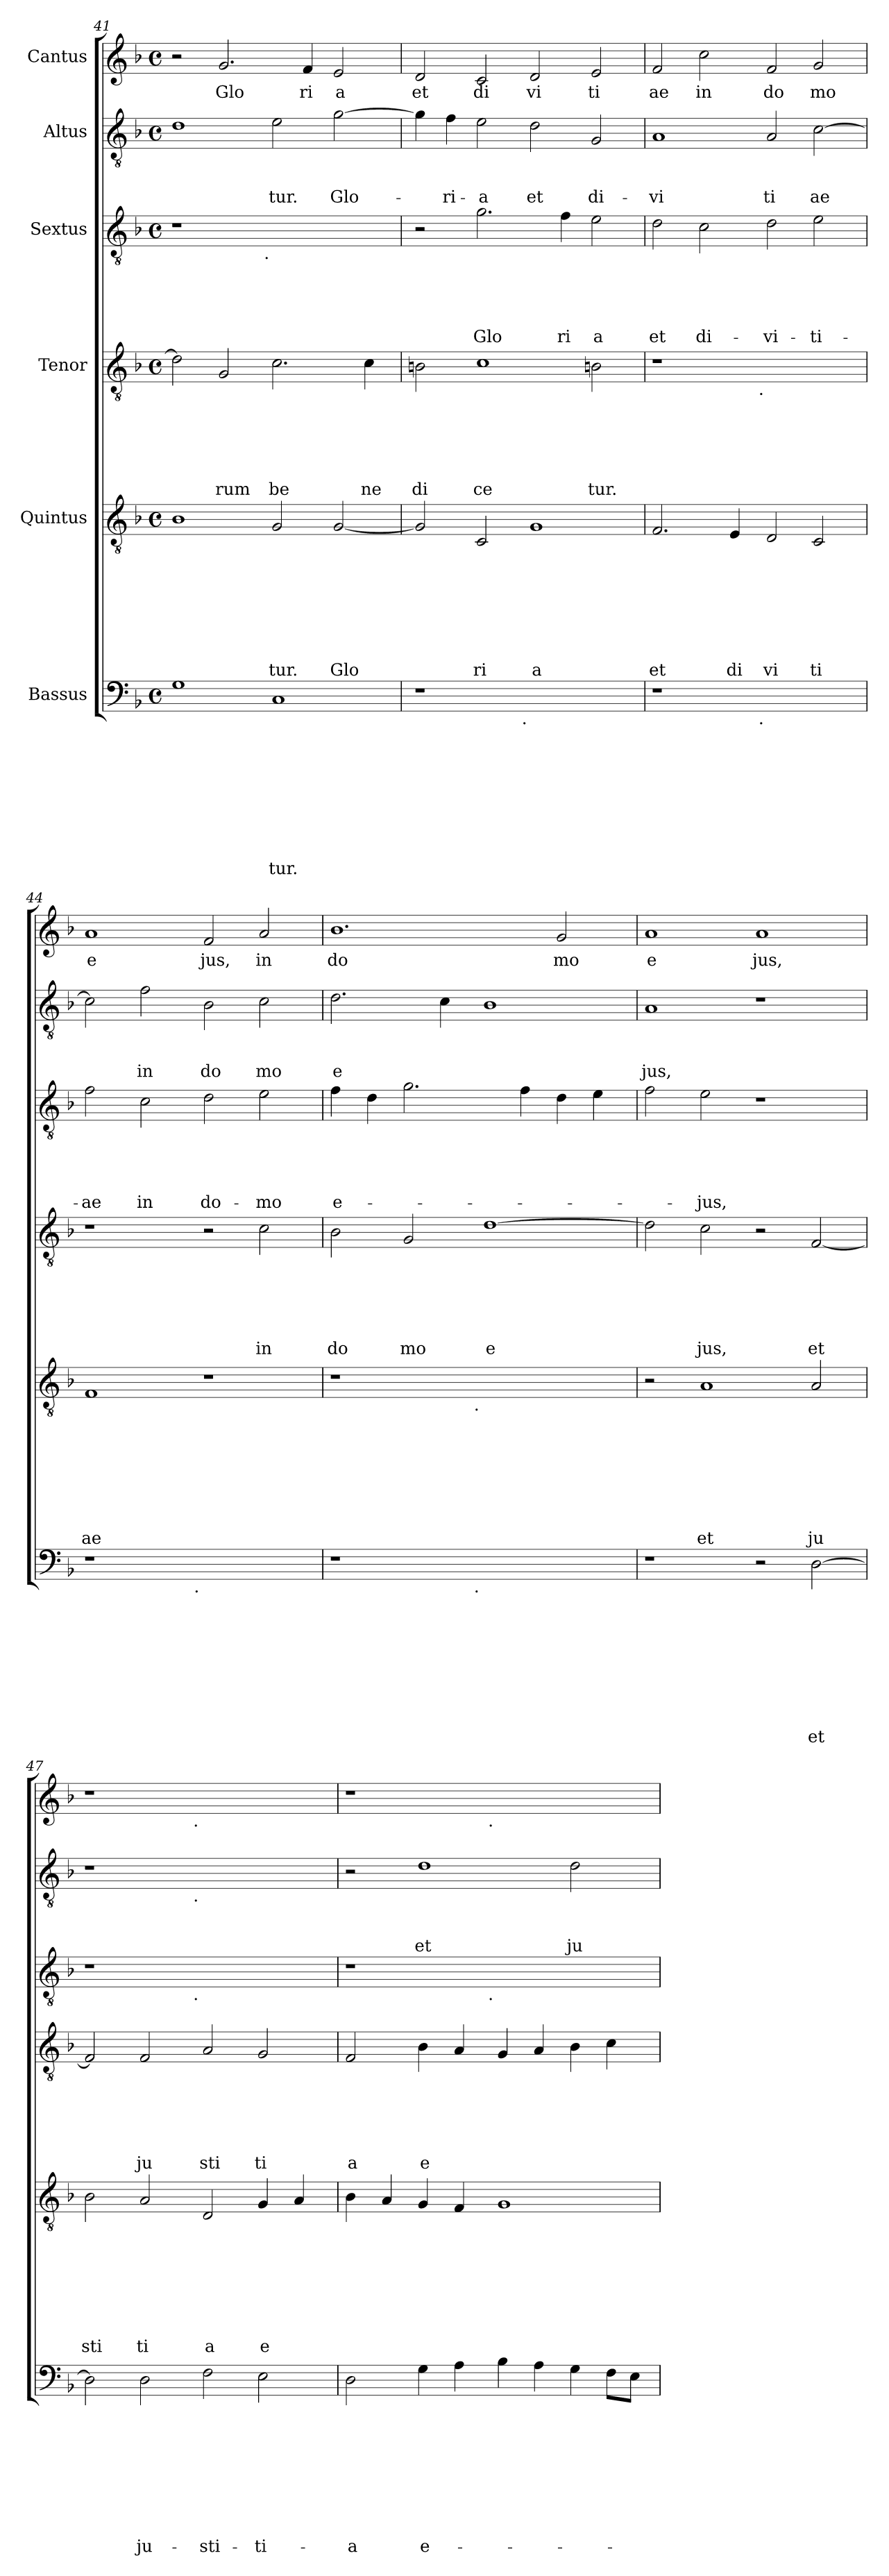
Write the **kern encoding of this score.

**kern	**text	**text	**text	**text	**text	**text	**text	**text	**text	**kern	**text	**text	**text	**text	**text	**text	**text	**text	**kern	**text	**text	**text	**text	**text	**text	**kern	**text	**text	**text	**text	**text	**kern	**text	**text	**text	**kern	**text
*part6	*part6	*part6	*part6	*part6	*part6	*part6	*part6	*part6	*part6	*part5	*part5	*part5	*part5	*part5	*part5	*part5	*part5	*part5	*part4	*part4	*part4	*part4	*part4	*part4	*part4	*part3	*part3	*part3	*part3	*part3	*part3	*part2	*part2	*part2	*part2	*part1	*part1
*staff6	*staff6	*staff6	*staff6	*staff6	*staff6	*staff6	*staff6	*staff6	*staff6	*staff5	*staff5	*staff5	*staff5	*staff5	*staff5	*staff5	*staff5	*staff5	*staff4	*staff4	*staff4	*staff4	*staff4	*staff4	*staff4	*staff3	*staff3	*staff3	*staff3	*staff3	*staff3	*staff2	*staff2	*staff2	*staff2	*staff1	*staff1
*I"Bassus	*	*	*	*	*	*	*	*	*	*I"Quintus	*	*	*	*	*	*	*	*	*I"Tenor	*	*	*	*	*	*	*I"Sextus	*	*	*	*	*	*I"Altus	*	*	*	*I"Cantus	*
*clefF4	*	*	*	*	*	*	*	*	*	*clefGv2	*	*	*	*	*	*	*	*	*clefGv2	*	*	*	*	*	*	*clefGv2	*	*	*	*	*	*clefGv2	*	*	*	*clefG2	*
*k[b-]	*	*	*	*	*	*	*	*	*	*k[b-]	*	*	*	*	*	*	*	*	*k[b-]	*	*	*	*	*	*	*k[b-]	*	*	*	*	*	*k[b-]	*	*	*	*k[b-]	*
*F:	*	*	*	*	*	*	*	*	*	*F:	*	*	*	*	*	*	*	*	*F:	*	*	*	*	*	*	*F:	*	*	*	*	*	*F:	*	*	*	*F:	*
*M4/4	*	*	*	*	*	*	*	*	*	*M4/4	*	*	*	*	*	*	*	*	*M4/4	*	*	*	*	*	*	*M4/4	*	*	*	*	*	*M4/4	*	*	*	*M4/4	*
*met(c)	*	*	*	*	*	*	*	*	*	*met(c)	*	*	*	*	*	*	*	*	*met(c)	*	*	*	*	*	*	*met(c)	*	*	*	*	*	*met(c)	*	*	*	*met(c)	*
=41	=41	=41	=41	=41	=41	=41	=41	=41	=41	=41	=41	=41	=41	=41	=41	=41	=41	=41	=41	=41	=41	=41	=41	=41	=41	=41	=41	=41	=41	=41	=41	=41	=41	=41	=41	=41	=41
*	*	*	*	*	*	*	*	*	*	*	*	*	*	*	*	*	*	*	*	*	*	*	*	*	*	*^	*	*	*	*	*	*	*	*	*	*	*
1G	.	.	.	.	.	.	.	.	.	1B-	.	.	.	.	.	.	.	.	2d\]	.	.	.	.	.	.	1r	2ryy	.	.	.	.	.	1d	.	.	.	2r	.
!	!	!	!	!	!	!	!	!	!	!	!	!	!	!	!	!	!	!	!	!	!	!	!	!	!LO:LY:b	!	!	!	!	!	!	!	!	!	!	!	!	!LO:LY:b
.	.	.	.	.	.	.	.	.	.	.	.	.	.	.	.	.	.	.	2G/	.	.	.	.	.	rum	.	4...ryy	.	.	.	.	.	.	.	.	.	2.g/	Glo
!	!	!	!	!	!	!	!	!	!	!	!	!	!	!	!	!	!	!	!	!	!	!	!	!	!	!	!LO:TX:b:t=.	!	!	!	!	!	!	!	!	!	!	!
.	.	.	.	.	.	.	.	.	.	.	.	.	.	.	.	.	.	.	.	.	.	.	.	.	.	.	1ryy	.	.	.	.	.	.	.	.	.	.	.
!	!	!	!	!	!	!	!	!	!LO:LY:b	!	!	!	!	!	!	!	!	!LO:LY:b	!	!	!	!	!	!	!LO:LY:b	!	!	!	!	!	!	!	!	!	!	!LO:LY:b	!	!
1C	.	.	.	.	.	.	.	.	tur.	2G/	.	.	.	.	.	.	.	tur.	2.c\	.	.	.	.	.	be	1ryy	.	.	.	.	.	.	2e\	.	.	-tur.	.	.
!	!	!	!	!	!	!	!	!	!	!	!	!	!	!	!	!	!	!	!	!	!	!	!	!	!	!	!	!	!	!	!	!	!	!	!	!	!	!LO:LY:b
.	.	.	.	.	.	.	.	.	.	.	.	.	.	.	.	.	.	.	.	.	.	.	.	.	.	.	.	.	.	.	.	.	.	.	.	.	4f/	ri
!	!	!	!	!	!	!	!	!	!	!	!	!	!	!	!	!	!	!LO:LY:b	!	!	!	!	!	!	!	!	!	!	!	!	!	!	!	!	!	!LO:LY:b	!	!LO:LY:b
.	.	.	.	.	.	.	.	.	.	[<2G/	.	.	.	.	.	.	.	Glo	.	.	.	.	.	.	.	.	.	.	.	.	.	.	[>2g\	.	.	Glo-	2e/	a
!	!	!	!	!	!	!	!	!	!	!	!	!	!	!	!	!	!	!	!	!	!	!	!	!	!LO:LY:b	!	!	!	!	!	!	!	!	!	!	!	!	!
.	.	.	.	.	.	.	.	.	.	.	.	.	.	.	.	.	.	.	4c\	.	.	.	.	.	ne	.	.	.	.	.	.	.	.	.	.	.	.	.
.	.	.	.	.	.	.	.	.	.	.	.	.	.	.	.	.	.	.	.	.	.	.	.	.	.	.	32ryy	.	.	.	.	.	.	.	.	.	.	.
=42	=42	=42	=42	=42	=42	=42	=42	=42	=42	=42	=42	=42	=42	=42	=42	=42	=42	=42	=42	=42	=42	=42	=42	=42	=42	=42	=42	=42	=42	=42	=42	=42	=42	=42	=42	=42	=42	=42
!	!	!	!	!	!	!	!	!	!	!	!	!	!	!	!	!	!	!	!	!	!	!	!	!	!LO:LY:b	!	!	!	!	!	!	!	!	!	!	!	!	!LO:LY:b
*^	*	*	*	*	*	*	*	*	*	*	*	*	*	*	*	*	*	*	*	*	*	*	*	*	*	*v	*v	*	*	*	*	*	*	*	*	*	*	*
1r	2ryy	.	.	.	.	.	.	.	.	.	2G/]	.	.	.	.	.	.	.	.	2Bn\	.	.	.	.	.	di	2r	.	.	.	.	.	4g\]	.	.	.	2d/	et
!	!	!	!	!	!	!	!	!	!	!	!	!	!	!	!	!	!	!	!	!	!	!	!	!	!	!	!	!	!	!	!	!	!	!	!	!LO:LY:b	!	!
.	.	.	.	.	.	.	.	.	.	.	.	.	.	.	.	.	.	.	.	.	.	.	.	.	.	.	.	.	.	.	.	.	4f\	.	.	-ri-	.	.
!	!	!	!	!	!	!	!	!	!	!	!	!	!	!	!	!	!	!	!LO:LY:b	!	!	!	!	!	!	!LO:LY:b	!	!	!	!	!	!LO:LY:b	!	!	!	!LO:LY:b	!	!LO:LY:b
.	4...ryy	.	.	.	.	.	.	.	.	.	2C/	.	.	.	.	.	.	.	ri	1c	.	.	.	.	.	ce	2.g\	.	.	.	.	Glo	2e\	.	.	-a	2c/	di
!	!LO:TX:b:t=.	!	!	!	!	!	!	!	!	!	!	!	!	!	!	!	!	!	!	!	!	!	!	!	!	!	!	!	!	!	!	!	!	!	!	!	!	!
.	1ryy	.	.	.	.	.	.	.	.	.	.	.	.	.	.	.	.	.	.	.	.	.	.	.	.	.	.	.	.	.	.	.	.	.	.	.	.	.
!	!	!	!	!	!	!	!	!	!	!	!	!	!	!	!	!	!	!	!LO:LY:b	!	!	!	!	!	!	!	!	!	!	!	!	!	!	!	!	!LO:LY:b	!	!LO:LY:b
1ryy	.	.	.	.	.	.	.	.	.	.	1G	.	.	.	.	.	.	.	a	.	.	.	.	.	.	.	.	.	.	.	.	.	2d\	.	.	et	2d/	vi
!	!	!	!	!	!	!	!	!	!	!	!	!	!	!	!	!	!	!	!	!	!	!	!	!	!	!	!	!	!	!	!	!LO:LY:b	!	!	!	!	!	!
.	.	.	.	.	.	.	.	.	.	.	.	.	.	.	.	.	.	.	.	.	.	.	.	.	.	.	4f\	.	.	.	.	ri	.	.	.	.	.	.
!	!	!	!	!	!	!	!	!	!	!	!	!	!	!	!	!	!	!	!	!	!	!	!	!	!	!LO:LY:b	!	!	!	!	!	!LO:LY:b	!	!	!	!LO:LY:b	!	!LO:LY:b
.	.	.	.	.	.	.	.	.	.	.	.	.	.	.	.	.	.	.	.	2Bn\	.	.	.	.	.	tur.	2e\	.	.	.	.	a	2G/	.	.	di-	2e/	ti
.	32ryy	.	.	.	.	.	.	.	.	.	.	.	.	.	.	.	.	.	.	.	.	.	.	.	.	.	.	.	.	.	.	.	.	.	.	.	.	.
!!LO:PB:g=z
=43	=43	=43	=43	=43	=43	=43	=43	=43	=43	=43	=43	=43	=43	=43	=43	=43	=43	=43	=43	=43	=43	=43	=43	=43	=43	=43	=43	=43	=43	=43	=43	=43	=43	=43	=43	=43	=43	=43
!	!	!	!	!	!	!	!	!	!	!	!	!	!	!	!	!	!	!	!LO:LY:b	!	!	!	!	!	!	!	!	!	!	!	!	!LO:LY:b	!	!	!	!LO:LY:b	!	!LO:LY:b
*	*	*	*	*	*	*	*	*	*	*	*	*	*	*	*	*	*	*	*	*^	*	*	*	*	*	*	*	*	*	*	*	*	*	*	*	*	*	*
1r	2ryy	.	.	.	.	.	.	.	.	.	2.F/	.	.	.	.	.	.	.	et	1r	2ryy	.	.	.	.	.	.	2d\	.	.	.	.	et	1A	.	.	-vi	2f/	ae
!	!	!	!	!	!	!	!	!	!	!	!	!	!	!	!	!	!	!	!	!	!	!	!	!	!	!	!	!	!	!	!	!	!LO:LY:b	!	!	!	!	!	!LO:LY:b
.	4...ryy	.	.	.	.	.	.	.	.	.	.	.	.	.	.	.	.	.	.	.	4...ryy	.	.	.	.	.	.	2c\	.	.	.	.	di-	.	.	.	.	2cc\	in
!	!	!	!	!	!	!	!	!	!	!	!	!	!	!	!	!	!	!	!LO:LY:b	!	!	!	!	!	!	!	!	!	!	!	!	!	!	!	!	!	!	!	!
.	.	.	.	.	.	.	.	.	.	.	4E/	.	.	.	.	.	.	.	di	.	.	.	.	.	.	.	.	.	.	.	.	.	.	.	.	.	.	.	.
!	!	!	!	!	!	!	!	!	!	!	!	!	!	!	!	!	!	!	!	!	!LO:TX:b:t=.	!	!	!	!	!	!	!	!	!	!	!	!	!	!	!	!	!	!
!	!LO:TX:b:t=.	!	!	!	!	!	!	!	!	!	!	!	!	!	!	!	!	!	!	!	!	!	!	!	!	!	!	!	!	!	!	!	!	!	!	!	!	!	!
.	1ryy	.	.	.	.	.	.	.	.	.	.	.	.	.	.	.	.	.	.	.	1ryy	.	.	.	.	.	.	.	.	.	.	.	.	.	.	.	.	.	.
!	!	!	!	!	!	!	!	!	!	!	!	!	!	!	!	!	!	!	!LO:LY:b	!	!	!	!	!	!	!	!	!	!	!	!	!	!LO:LY:b	!	!	!	!LO:LY:b	!	!LO:LY:b
1ryy	.	.	.	.	.	.	.	.	.	.	2D/	.	.	.	.	.	.	.	vi	1ryy	.	.	.	.	.	.	.	2d\	.	.	.	.	-vi-	2A/	.	.	ti	2f/	do
!	!	!	!	!	!	!	!	!	!	!	!	!	!	!	!	!	!	!	!LO:LY:b	!	!	!	!	!	!	!	!	!	!	!	!	!	!LO:LY:b	!	!	!	!LO:LY:b	!	!LO:LY:b
.	.	.	.	.	.	.	.	.	.	.	2C/	.	.	.	.	.	.	.	ti	.	.	.	.	.	.	.	.	2e\	.	.	.	.	-ti-	[>2c\	.	.	ae	2g/	mo
.	32ryy	.	.	.	.	.	.	.	.	.	.	.	.	.	.	.	.	.	.	.	32ryy	.	.	.	.	.	.	.	.	.	.	.	.	.	.	.	.	.	.
=44	=44	=44	=44	=44	=44	=44	=44	=44	=44	=44	=44	=44	=44	=44	=44	=44	=44	=44	=44	=44	=44	=44	=44	=44	=44	=44	=44	=44	=44	=44	=44	=44	=44	=44	=44	=44	=44	=44	=44
!	!	!	!	!	!	!	!	!	!	!	!	!	!	!	!	!	!	!	!LO:LY:b	!	!	!	!	!	!	!	!	!	!	!	!	!	!LO:LY:b	!	!	!	!	!	!LO:LY:b
*	*	*	*	*	*	*	*	*	*	*	*	*	*	*	*	*	*	*	*	*v	*v	*	*	*	*	*	*	*	*	*	*	*	*	*	*	*	*	*	*
1r	2ryy	.	.	.	.	.	.	.	.	.	1F	.	.	.	.	.	.	.	ae	1r	.	.	.	.	.	.	2f\	.	.	.	.	-ae	2c\]	.	.	.	1a	e
!	!	!	!	!	!	!	!	!	!	!	!	!	!	!	!	!	!	!	!	!	!	!	!	!	!	!	!	!	!	!	!	!LO:LY:b	!	!	!	!LO:LY:b	!	!
.	4...ryy	.	.	.	.	.	.	.	.	.	.	.	.	.	.	.	.	.	.	.	.	.	.	.	.	.	2c\	.	.	.	.	in	2f\	.	.	in	.	.
!	!LO:TX:b:t=.	!	!	!	!	!	!	!	!	!	!	!	!	!	!	!	!	!	!	!	!	!	!	!	!	!	!	!	!	!	!	!	!	!	!	!	!	!
.	1ryy	.	.	.	.	.	.	.	.	.	.	.	.	.	.	.	.	.	.	.	.	.	.	.	.	.	.	.	.	.	.	.	.	.	.	.	.	.
!	!	!	!	!	!	!	!	!	!	!	!	!	!	!	!	!	!	!	!	!	!	!	!	!	!	!	!	!	!	!	!	!LO:LY:b	!	!	!	!LO:LY:b	!	!LO:LY:b
1ryy	.	.	.	.	.	.	.	.	.	.	1r	.	.	.	.	.	.	.	.	2r	.	.	.	.	.	.	2d\	.	.	.	.	do-	2B-\	.	.	do	2f/	jus,
!	!	!	!	!	!	!	!	!	!	!	!	!	!	!	!	!	!	!	!	!	!	!	!	!	!	!LO:LY:b	!	!	!	!	!	!LO:LY:b	!	!	!	!LO:LY:b	!	!LO:LY:b
.	.	.	.	.	.	.	.	.	.	.	.	.	.	.	.	.	.	.	.	2c\	.	.	.	.	.	in	2e\	.	.	.	.	-mo	2c\	.	.	mo	2a/	in
.	32ryy	.	.	.	.	.	.	.	.	.	.	.	.	.	.	.	.	.	.	.	.	.	.	.	.	.	.	.	.	.	.	.	.	.	.	.	.	.
=45	=45	=45	=45	=45	=45	=45	=45	=45	=45	=45	=45	=45	=45	=45	=45	=45	=45	=45	=45	=45	=45	=45	=45	=45	=45	=45	=45	=45	=45	=45	=45	=45	=45	=45	=45	=45	=45	=45
!	!	!	!	!	!	!	!	!	!	!	!	!	!	!	!	!	!	!	!	!	!	!	!	!	!	!LO:LY:b	!	!	!	!	!	!LO:LY:b	!	!	!	!LO:LY:b	!	!LO:LY:b
*	*	*	*	*	*	*	*	*	*	*	*^	*	*	*	*	*	*	*	*	*	*	*	*	*	*	*	*	*	*	*	*	*	*	*	*	*	*	*
1r	2ryy	.	.	.	.	.	.	.	.	.	1r	2ryy	.	.	.	.	.	.	.	.	2B-\	.	.	.	.	.	do	4f\	.	.	.	.	e-	2.d\	.	.	e	1.b-	do
.	.	.	.	.	.	.	.	.	.	.	.	.	.	.	.	.	.	.	.	.	.	.	.	.	.	.	.	4d\	.	.	.	.	.	.	.	.	.	.	.
!	!	!	!	!	!	!	!	!	!	!	!	!	!	!	!	!	!	!	!	!	!	!	!	!	!	!	!LO:LY:b	!	!	!	!	!	!	!	!	!	!	!	!
.	4...ryy	.	.	.	.	.	.	.	.	.	.	4...ryy	.	.	.	.	.	.	.	.	2G/	.	.	.	.	.	mo	2.g\	.	.	.	.	.	.	.	.	.	.	.
.	.	.	.	.	.	.	.	.	.	.	.	.	.	.	.	.	.	.	.	.	.	.	.	.	.	.	.	.	.	.	.	.	.	4c\	.	.	.	.	.
!	!	!	!	!	!	!	!	!	!	!	!	!LO:TX:b:t=.	!	!	!	!	!	!	!	!	!	!	!	!	!	!	!	!	!	!	!	!	!	!	!	!	!	!	!
!	!LO:TX:b:t=.	!	!	!	!	!	!	!	!	!	!	!	!	!	!	!	!	!	!	!	!	!	!	!	!	!	!	!	!	!	!	!	!	!	!	!	!	!	!
.	1ryy	.	.	.	.	.	.	.	.	.	.	1ryy	.	.	.	.	.	.	.	.	.	.	.	.	.	.	.	.	.	.	.	.	.	.	.	.	.	.	.
!	!	!	!	!	!	!	!	!	!	!	!	!	!	!	!	!	!	!	!	!	!	!	!	!	!	!	!LO:LY:b:rj	!	!	!	!	!	!	!	!	!	!	!	!
1ryy	.	.	.	.	.	.	.	.	.	.	1ryy	.	.	.	.	.	.	.	.	.	[>1d	.	.	.	.	.	e	.	.	.	.	.	.	1B-	.	.	.	.	.
.	.	.	.	.	.	.	.	.	.	.	.	.	.	.	.	.	.	.	.	.	.	.	.	.	.	.	.	4f\	.	.	.	.	.	.	.	.	.	.	.
!	!	!	!	!	!	!	!	!	!	!	!	!	!	!	!	!	!	!	!	!	!	!	!	!	!	!	!	!	!	!	!	!	!	!	!	!	!	!	!LO:LY:b
.	.	.	.	.	.	.	.	.	.	.	.	.	.	.	.	.	.	.	.	.	.	.	.	.	.	.	.	4d\	.	.	.	.	.	.	.	.	.	2g/	mo
.	.	.	.	.	.	.	.	.	.	.	.	.	.	.	.	.	.	.	.	.	.	.	.	.	.	.	.	4e\	.	.	.	.	.	.	.	.	.	.	.
.	32ryy	.	.	.	.	.	.	.	.	.	.	32ryy	.	.	.	.	.	.	.	.	.	.	.	.	.	.	.	.	.	.	.	.	.	.	.	.	.	.	.
=46	=46	=46	=46	=46	=46	=46	=46	=46	=46	=46	=46	=46	=46	=46	=46	=46	=46	=46	=46	=46	=46	=46	=46	=46	=46	=46	=46	=46	=46	=46	=46	=46	=46	=46	=46	=46	=46	=46	=46
!	!	!	!	!	!	!	!	!	!	!	!	!	!	!	!	!	!	!	!	!	!	!	!	!	!	!	!	!	!	!	!	!	!	!	!	!	!LO:LY:b	!	!LO:LY:b
*v	*v	*	*	*	*	*	*	*	*	*	*	*	*	*	*	*	*	*	*	*	*	*	*	*	*	*	*	*	*	*	*	*	*	*	*	*	*	*	*
*	*	*	*	*	*	*	*	*	*	*v	*v	*	*	*	*	*	*	*	*	*	*	*	*	*	*	*	*	*	*	*	*	*	*	*	*	*	*	*
1r	.	.	.	.	.	.	.	.	.	2r	.	.	.	.	.	.	.	.	2d\]	.	.	.	.	.	.	2f\	.	.	.	.	.	1A	.	.	jus,	1a	e
!	!	!	!	!	!	!	!	!	!	!	!	!	!	!	!	!	!	!LO:LY:b	!	!	!	!	!	!	!LO:LY:b	!	!	!	!	!	!LO:LY:b	!	!	!	!	!	!
.	.	.	.	.	.	.	.	.	.	1A	.	.	.	.	.	.	.	et	2c\	.	.	.	.	.	jus,	2e\	.	.	.	.	-jus,	.	.	.	.	.	.
!	!	!	!	!	!	!	!	!	!	!	!	!	!	!	!	!	!	!	!	!	!	!	!	!	!	!	!	!	!	!	!	!	!	!	!	!	!LO:LY:b
2r	.	.	.	.	.	.	.	.	.	.	.	.	.	.	.	.	.	.	2r	.	.	.	.	.	.	1r	.	.	.	.	.	1r	.	.	.	1a	jus,
!	!	!	!	!	!	!	!	!	!LO:LY:b	!	!	!	!	!	!	!	!	!LO:LY:b	!	!	!	!	!	!	!LO:LY:b	!	!	!	!	!	!	!	!	!	!	!	!
[>2D\	.	.	.	.	.	.	.	.	et	2A/	.	.	.	.	.	.	.	ju	[<2F/	.	.	.	.	.	et	.	.	.	.	.	.	.	.	.	.	.	.
=47	=47	=47	=47	=47	=47	=47	=47	=47	=47	=47	=47	=47	=47	=47	=47	=47	=47	=47	=47	=47	=47	=47	=47	=47	=47	=47	=47	=47	=47	=47	=47	=47	=47	=47	=47	=47	=47
!	!	!	!	!	!	!	!	!	!	!	!	!	!	!	!	!	!	!LO:LY:b	!	!	!	!	!	!	!	!	!	!	!	!	!	!	!	!	!	!	!
*	*	*	*	*	*	*	*	*	*	*	*	*	*	*	*	*	*	*	*	*	*	*	*	*	*	*^	*	*	*	*	*	*^	*	*	*	*^	*
2D\]	.	.	.	.	.	.	.	.	.	2B-\	.	.	.	.	.	.	.	sti	2F/]	.	.	.	.	.	.	1r	2ryy	.	.	.	.	.	1r	2ryy	.	.	.	1r	2ryy	.
!	!	!	!	!	!	!	!	!	!LO:LY:b	!	!	!	!	!	!	!	!	!LO:LY:b	!	!	!	!	!	!	!LO:LY:b	!	!	!	!	!	!	!	!	!	!	!	!	!	!	!
2D\	.	.	.	.	.	.	.	.	ju-	2A/	.	.	.	.	.	.	.	ti	2F/	.	.	.	.	.	ju	.	4...ryy	.	.	.	.	.	.	4...ryy	.	.	.	.	4...ryy	.
!	!	!	!	!	!	!	!	!	!	!	!	!	!	!	!	!	!	!	!	!	!	!	!	!	!	!	!	!	!	!	!	!	!	!	!	!	!	!	!LO:TX:b:t=.	!
!	!	!	!	!	!	!	!	!	!	!	!	!	!	!	!	!	!	!	!	!	!	!	!	!	!	!	!	!	!	!	!	!	!	!LO:TX:b:t=.	!	!	!	!	!	!
!	!	!	!	!	!	!	!	!	!	!	!	!	!	!	!	!	!	!	!	!	!	!	!	!	!	!	!LO:TX:b:t=.	!	!	!	!	!	!	!	!	!	!	!	!	!
.	.	.	.	.	.	.	.	.	.	.	.	.	.	.	.	.	.	.	.	.	.	.	.	.	.	.	1ryy	.	.	.	.	.	.	1ryy	.	.	.	.	1ryy	.
!	!	!	!	!	!	!	!	!	!LO:LY:b	!	!	!	!	!	!	!	!	!LO:LY:b	!	!	!	!	!	!	!LO:LY:b	!	!	!	!	!	!	!	!	!	!	!	!	!	!	!
2F\	.	.	.	.	.	.	.	.	-sti-	2D/	.	.	.	.	.	.	.	a	2A/	.	.	.	.	.	sti	1ryy	.	.	.	.	.	.	1ryy	.	.	.	.	1ryy	.	.
!	!	!	!	!	!	!	!	!	!LO:LY:b	!	!	!	!	!	!	!	!	!LO:LY:b	!	!	!	!	!	!	!LO:LY:b	!	!	!	!	!	!	!	!	!	!	!	!	!	!	!
2E\	.	.	.	.	.	.	.	.	-ti-	4G/	.	.	.	.	.	.	.	e	2G/	.	.	.	.	.	ti	.	.	.	.	.	.	.	.	.	.	.	.	.	.	.
.	.	.	.	.	.	.	.	.	.	4A/	.	.	.	.	.	.	.	.	.	.	.	.	.	.	.	.	.	.	.	.	.	.	.	.	.	.	.	.	.	.
.	.	.	.	.	.	.	.	.	.	.	.	.	.	.	.	.	.	.	.	.	.	.	.	.	.	.	32ryy	.	.	.	.	.	.	32ryy	.	.	.	.	32ryy	.
=48	=48	=48	=48	=48	=48	=48	=48	=48	=48	=48	=48	=48	=48	=48	=48	=48	=48	=48	=48	=48	=48	=48	=48	=48	=48	=48	=48	=48	=48	=48	=48	=48	=48	=48	=48	=48	=48	=48	=48	=48
!	!	!	!	!	!	!	!	!	!LO:LY:b	!	!	!	!	!	!	!	!	!	!	!	!	!	!	!	!LO:LY:b	!	!	!	!	!	!	!	!	!	!	!	!	!	!	!
*	*	*	*	*	*	*	*	*	*	*	*	*	*	*	*	*	*	*	*	*	*	*	*	*	*	*	*	*	*	*	*	*	*v	*v	*	*	*	*	*	*
2D\	.	.	.	.	.	.	.	.	-a	4B-\	.	.	.	.	.	.	.	.	2F/	.	.	.	.	.	a	1r	2ryy	.	.	.	.	.	2r	.	.	.	1r	2ryy	.
.	.	.	.	.	.	.	.	.	.	4A/	.	.	.	.	.	.	.	.	.	.	.	.	.	.	.	.	.	.	.	.	.	.	.	.	.	.	.	.	.
!	!	!	!	!	!	!	!	!	!LO:LY:b	!	!	!	!	!	!	!	!	!	!	!	!	!	!	!	!LO:LY:b	!	!	!	!	!	!	!	!	!	!	!LO:LY:b	!	!	!
4G\	.	.	.	.	.	.	.	.	e-	4G/	.	.	.	.	.	.	.	.	4B-\	.	.	.	.	.	e	.	4...ryy	.	.	.	.	.	1d	.	.	et	.	4...ryy	.
4A\	.	.	.	.	.	.	.	.	.	4F/	.	.	.	.	.	.	.	.	4A/	.	.	.	.	.	.	.	.	.	.	.	.	.	.	.	.	.	.	.	.
!	!	!	!	!	!	!	!	!	!	!	!	!	!	!	!	!	!	!	!	!	!	!	!	!	!	!	!	!	!	!	!	!	!	!	!	!	!	!LO:TX:b:t=.	!
!	!	!	!	!	!	!	!	!	!	!	!	!	!	!	!	!	!	!	!	!	!	!	!	!	!	!	!LO:TX:b:t=.	!	!	!	!	!	!	!	!	!	!	!	!
.	.	.	.	.	.	.	.	.	.	.	.	.	.	.	.	.	.	.	.	.	.	.	.	.	.	.	1ryy	.	.	.	.	.	.	.	.	.	.	1ryy	.
4B-\	.	.	.	.	.	.	.	.	.	1G	.	.	.	.	.	.	.	.	4G/	.	.	.	.	.	.	1ryy	.	.	.	.	.	.	.	.	.	.	1ryy	.	.
4A\	.	.	.	.	.	.	.	.	.	.	.	.	.	.	.	.	.	.	4A/	.	.	.	.	.	.	.	.	.	.	.	.	.	.	.	.	.	.	.	.
!	!	!	!	!	!	!	!	!	!	!	!	!	!	!	!	!	!	!	!	!	!	!	!	!	!	!	!	!	!	!	!	!	!	!	!	!LO:LY:b	!	!	!
4G\	.	.	.	.	.	.	.	.	.	.	.	.	.	.	.	.	.	.	4B-\	.	.	.	.	.	.	.	.	.	.	.	.	.	2d\	.	.	ju	.	.	.
8F\L	.	.	.	.	.	.	.	.	.	.	.	.	.	.	.	.	.	.	4c\	.	.	.	.	.	.	.	.	.	.	.	.	.	.	.	.	.	.	.	.
8E\J	.	.	.	.	.	.	.	.	.	.	.	.	.	.	.	.	.	.	.	.	.	.	.	.	.	.	.	.	.	.	.	.	.	.	.	.	.	.	.
.	.	.	.	.	.	.	.	.	.	.	.	.	.	.	.	.	.	.	.	.	.	.	.	.	.	.	32ryy	.	.	.	.	.	.	.	.	.	.	32ryy	.
*	*	*	*	*	*	*	*	*	*	*	*	*	*	*	*	*	*	*	*	*	*	*	*	*	*	*v	*v	*	*	*	*	*	*	*	*	*	*v	*v	*
=	=	=	=	=	=	=	=	=	=	=	=	=	=	=	=	=	=	=	=	=	=	=	=	=	=	=	=	=	=	=	=	=	=	=	=	=	=
*-	*-	*-	*-	*-	*-	*-	*-	*-	*-	*-	*-	*-	*-	*-	*-	*-	*-	*-	*-	*-	*-	*-	*-	*-	*-	*-	*-	*-	*-	*-	*-	*-	*-	*-	*-	*-	*-
